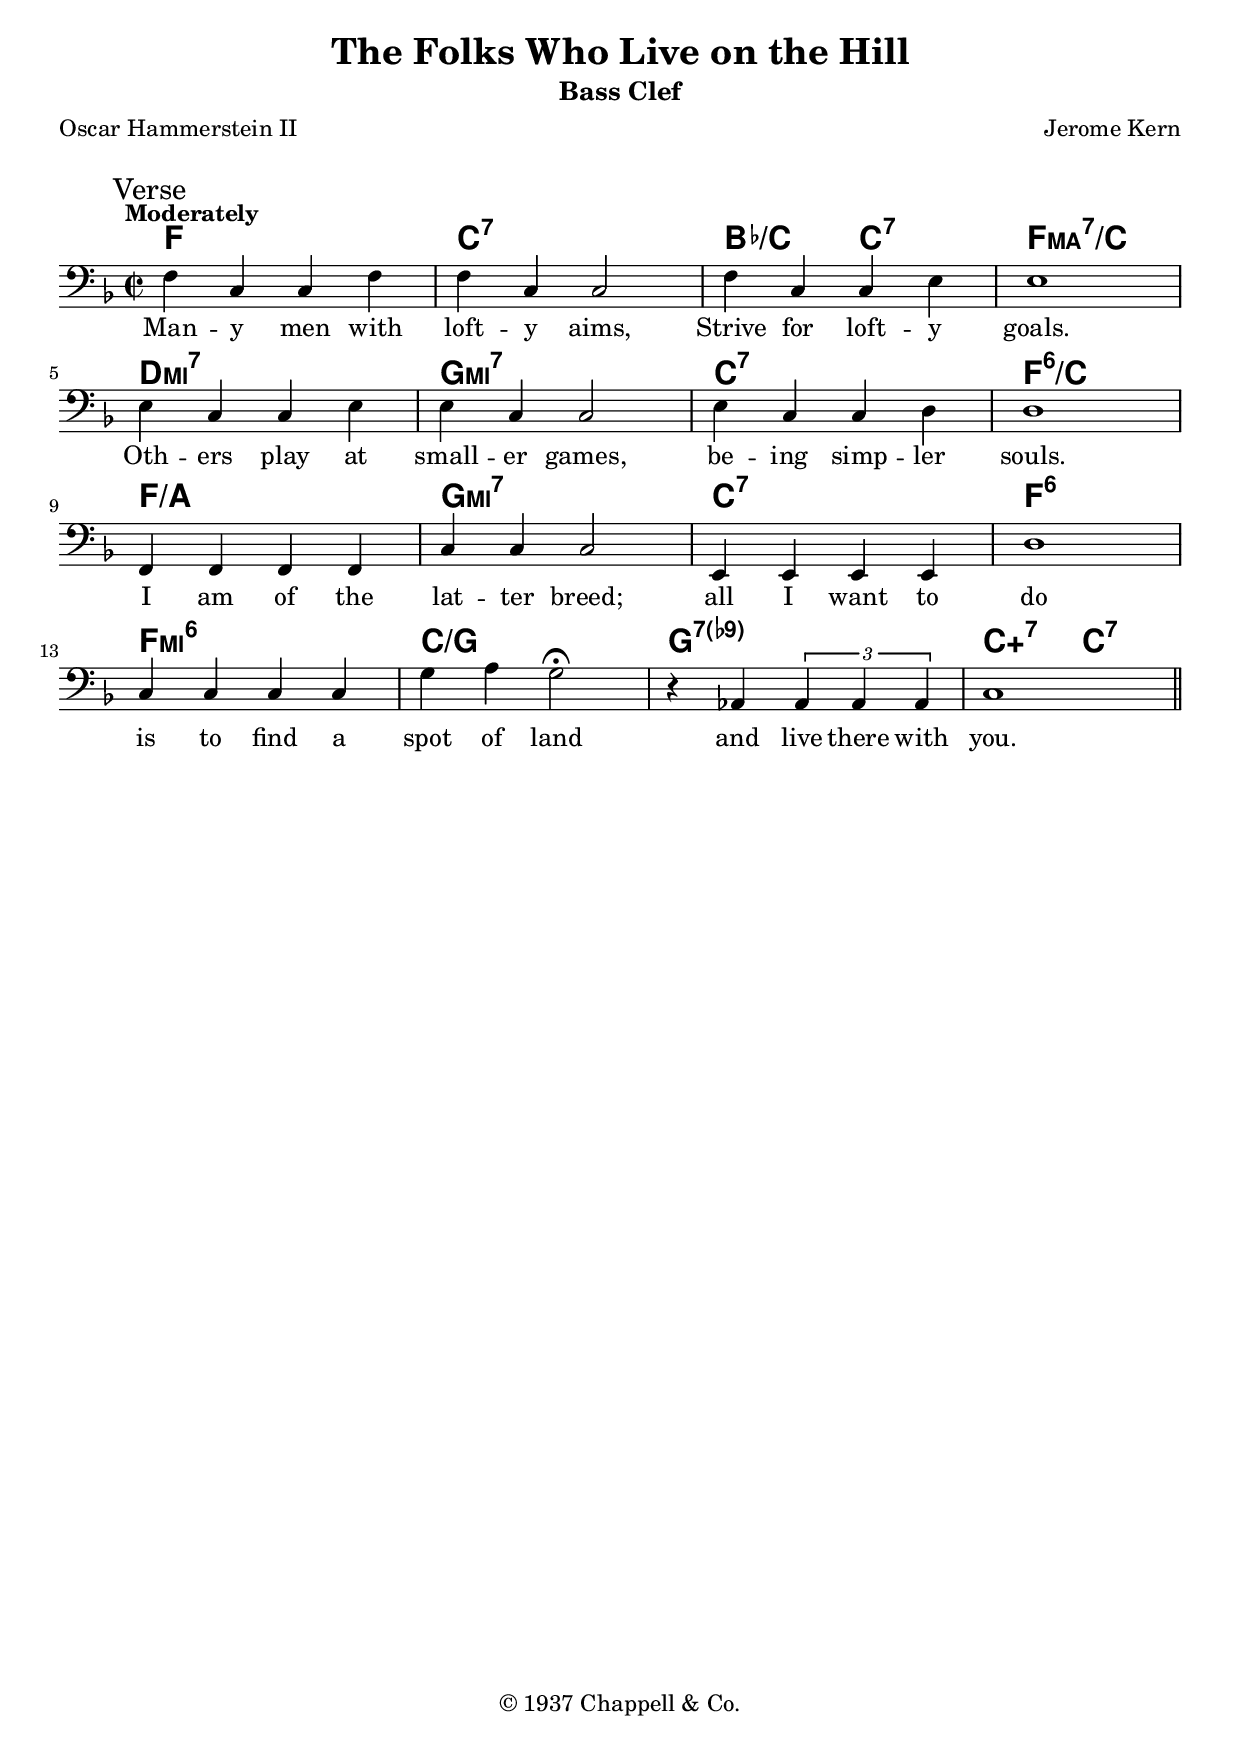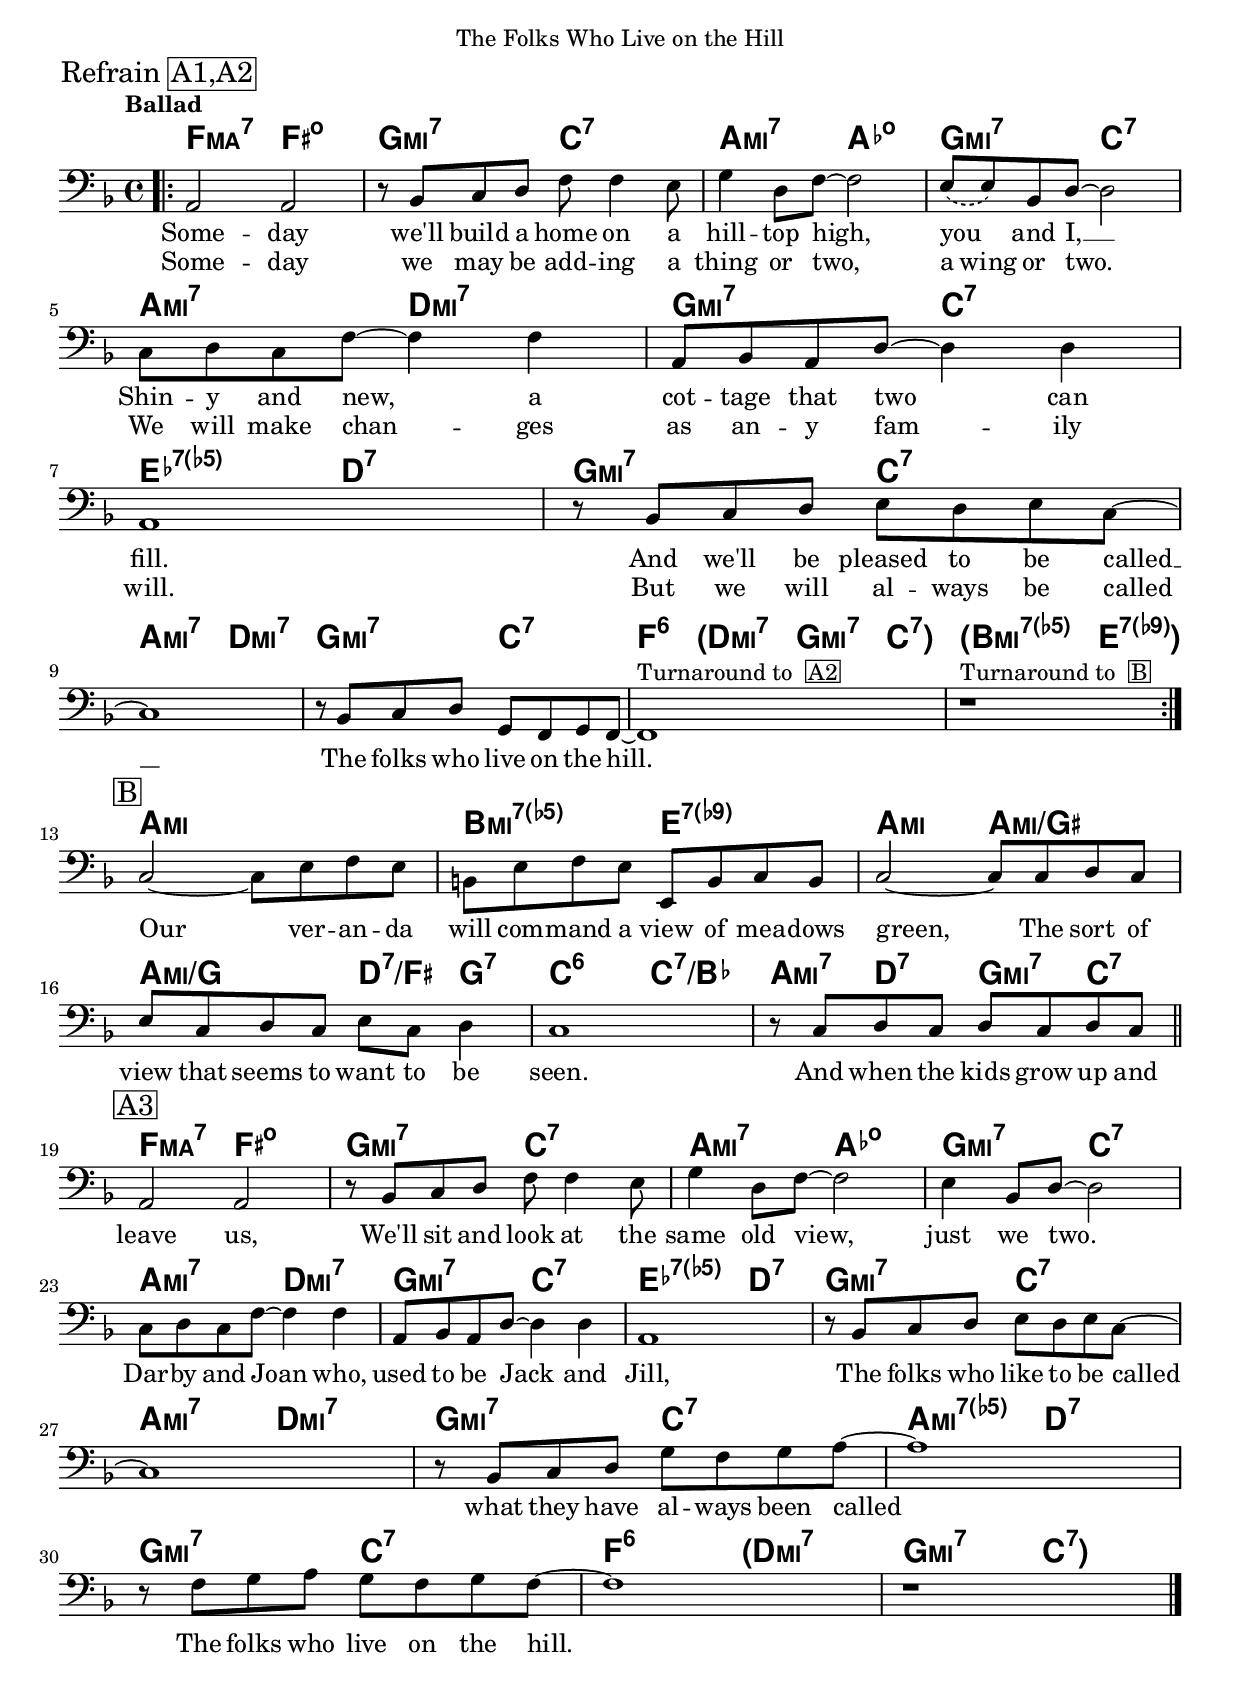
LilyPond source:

\version "2.24.0"

\include "english.ly"

instrument = "Bass Clef"
whatKey = f,,
whatClef = "bass"

%% -*- Mode: LilyPond -*-

\include "lead-sheets.ily"

\header {
  title = "The Folks Who Live on the Hill"
  subtitle = \instrument
  poet = "Oscar Hammerstein II"
  composer = "Jerome Kern"
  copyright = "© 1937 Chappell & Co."
}

verseLyrics = \lyricmode {
  Man -- y men with loft -- y aims,
  Strive for loft -- y goals.
  Oth -- ers play at small -- er games,
  be -- ing simp -- ler souls.
  I am of the lat -- ter breed; 
  all I want to do
  is to find a spot of land
  and live there with you.
}

verseChords = \chordmode {
  c1 g1:7sus f2/g g2:7 c1:maj7/g
  a1:m7 d1:m7 g1:7 c1:6/g
  c1/e d1:m7 g1:7 c1:6
  c1:m6 g1/d d1:7.9- g2:7.5+ g2:7
}

verseKey = c

verseMelody = \relative g' {
  \time 2/2
  \key \verseKey \major
  \clef \whatClef
  \tempo "Moderately"

  \mark \markup{ "Verse" }
  
  c4 g4 g4 c4 | c4 g4 g2 | c4 g4 g4 b4 | b1 |
  \break
  b4 g4 g4 b4 | b4 g4 g2 | b4 g4 g4 a4 | a1 |
  \break
  c,4 c4 c4 c4 | g'4 g4 g2 | b,4 b4 b4 b4 | a'1 |
  \break
  g4 g4 g4 g4 | d'4 e4 d2\fermata | r4 ef,4 \tuplet 3/2 { ef4 ef4 ef4 } | g1 |

  \bar "||"
  \pageBreak
}

refrainLyricsAOne = \lyricmode {
  Some -- day we'll build a home
  on a hill -- top high, you _ and I, __
  Shin -- y and new, a cot -- tage that two can fill.
  And we'll be pleased to be called __
}


refrainLyricsAEnd = \lyricmode {
  The folks who live on the hill.
}


refrainLyricsATwo = \lyricmode {
  Some -- day we may be add -- ing
  a thing or two, a wing or two.
  We will make chan -- ges as an -- y fam -- ily will.
  But we will al -- ways be called
}

refrainLyricsB = \lyricmode {
  Our ver -- an -- da will com -- mand a view of mea -- dows green,
  The sort of view that seems to want to be seen.
  And when the kids grow up and
}


refrainLyricsAThree = \lyricmode {
  leave us,
  We'll sit and look at the same old view, just we two.
  Dar -- by and Joan who, used to be Jack and Jill,
  The folks who like to be called
  what they have al -- ways been called
  The folks who live on the hill.
}

refrainChords = \chordmode {
  c2:maj7 cs2:dim7 d2:m7 g2:7 e2:m7 ef2:dim7 d2:m7 g2:7
  e2:m7 a2:m7 d2:m7 g2:7 bf2:7.5- a2:7 d2:m7 g2:7
  e2:m7 a2:m7 d2:m7 g2:7 
  c4:6 
  \set chordNameFunction = #begin-parenthesis-ignatzek-chord-names
  a4:m7 
  \unset chordNameFunction
  d4:m7
  \set chordNameFunction = #end-parenthesis-ignatzek-chord-names
  g4:7
  \unset chordNameFunction

  \set chordNameFunction = #begin-parenthesis-ignatzek-chord-names
  fs2:m7.5-
  \set chordNameFunction = #end-parenthesis-ignatzek-chord-names
  b2:7.9-
  \unset chordNameFunction

  
  e1:m fs2:m7.5- b2:7.9- e2:m e2:m/ds e2:m/d a4:7/cs d4:7
  g2:6 g2:7/f e4:m7 a4:7 d4:m7 g4:7
  
  c2:maj7 cs2:dim7 d2:m7 g2:7 e2:m7 ef2:dim7 d2:m7 g2:7
  e2:m7 a2:m7 d2:m7 g2:7 bf2:7.5- a2:7 d2:m7 g2:7
  e2:m7 a2:m7 d2:m7 g2:7 e2:m7.5- a2:7 d2:m7 g2:7
  c2:6
  \chordOpenParen{ a2:m7 }
  d2:m7
  \chordCloseParen{ g2:7 }
}

refrainMelody = \relative g' {
  \time 4/4
  \key c \major
  \clef \whatClef

  \mark \markup{ "Refrain" \box "A1,A2" }
  \set Score.currentBarNumber = #1
  \tempo "Ballad"
  
  \bar ".|:"
  

  \repeat volta 2 {
    e2 e2 | r8 f8 g8 a8 c8 c4 b8 | d4 a8 c8~ c2 | 

    {
      \set melismaBusyProperties = #'()
      \slurDown
      \slurDashed
      b8( b8)
      \unset melismaBusyProperties
    }

    f8 a8~ a2 |
    \break
    g8 a8 g8 c8~ c4 c4 | e,8 f8 e8 a8~ a4 a4 | e1 | r8 f8 g8 a8 b8 a8 b8 g8~ |
    \break
    g1 | r8 f8 g8 a8 d,8 c8 d8 c8~ |
    c1^\markup{ "Turnaround to " \box "A2" } |
    r1^\markup{ "Turnaround to " \box "B" } |
  }
  

  \break
  \set Score.currentBarNumber = #13
 \mark \markup{ \box "B" }
  
  g'2~ g8 b8 c8 b8 | fs8 b8 c8 b8 b,8 fs'8 g8 fs8 | g2~ g8 g8 a8 g8 | b8 g8 a8 g8 b8 g8 a4 |
  g1 | r8 g8 a8 g8 a8 g8 a8 g8 |

  \bar "||"
  \break
  \mark \markup{ \box "A3" }

  e2 e2 | r8 f8 g8 a8 c8 c4 b8 | d4 a8 c8~ c2 | b4 f8 a8~ a2 |
  \break
  g8 a8 g8 c8~ c4 c4 | e,8 f8 e8 a8~ a4 a4 | e1 | r8 f8 g8 a8 b8 a8 b8 g8~ |
  \break
  g1 | r8 f8 g8 a8 d8 c8 d8 e8~ | e1 | r8 c8 d8 e8 d8 c8 d8 c8~ | c1 | r1 |

  \bar "|."
}

\include "paper.ily"

\markup {
  % Leave a gap after the header
  \vspace #1
}

\include "verse.ily"

\score {
  <<
    { \context ChordNames 
      {
      \override ChordName.font-size = #+3
      \override ChordName.font-series = #'bold
     \transpose c \whatKey {
	\refrainChords
	}
      }
      }
    \new Staff {
      \context Voice = "voiceMelody" { 
	\transpose c \whatKey {
	  \refrainMelody
	  }
	}
    }
    \new Lyrics \lyricsto "voiceMelody"
    {
    <<
      { \refrainLyricsAOne }
      \new Lyrics {
	\set associatedVoice = "voiceMelody"
	\refrainLyricsATwo }
    >>
    \refrainLyricsAEnd
    \refrainLyricsB
    \refrainLyricsAThree
    }
  >>
  \layout { }
}

